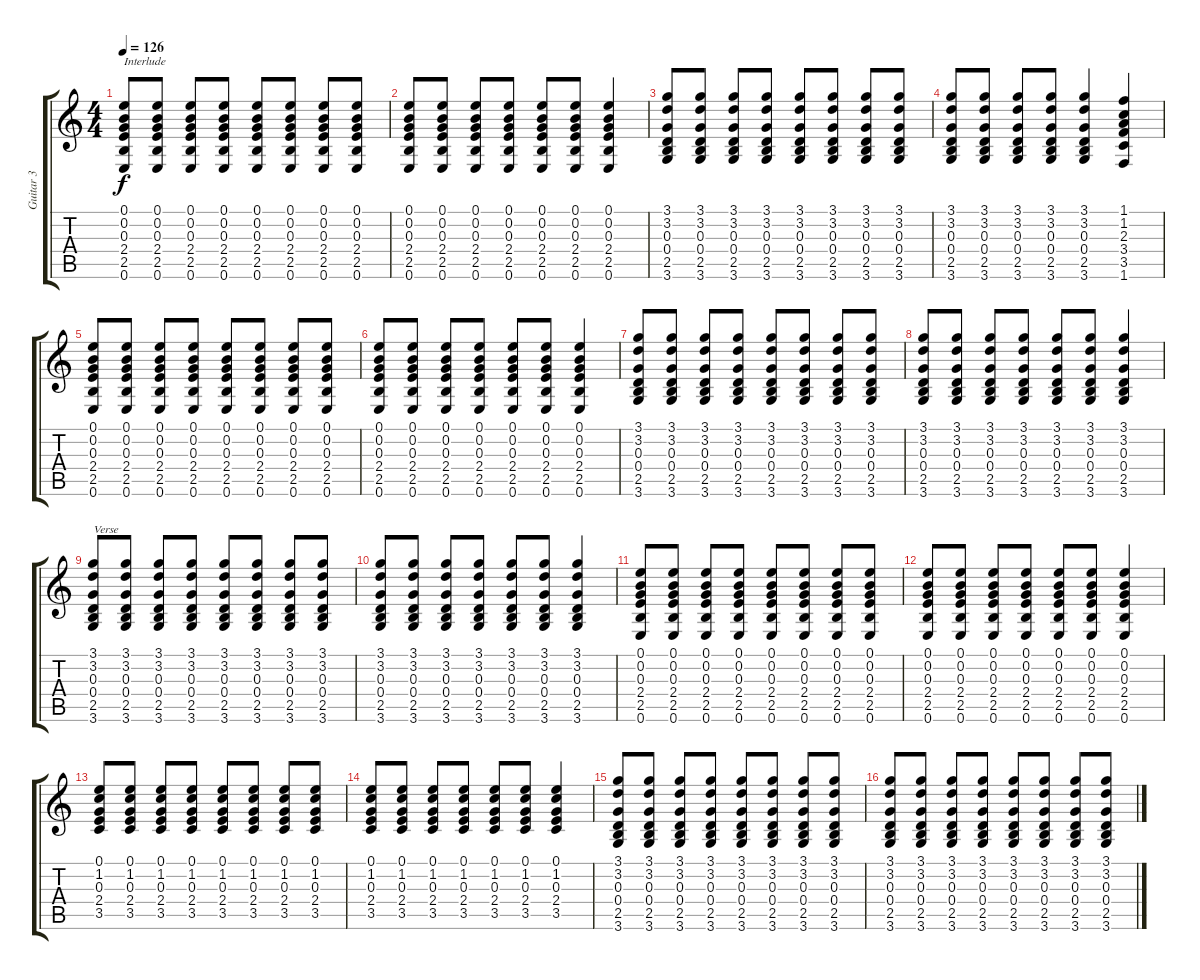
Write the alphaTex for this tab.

\track ("Guitar 3" "Guitar 3") {instrument acousticguitarsteel}
\staff {score tabs}
\tuning (E4 B3 G3 D3 A2 E2) {hide}
\ts (4 4)
\tempo 126
\clef g2
\ks c
(0.1 0.2 0.3 2.4 2.5 0.6).8{txt "Interlude" dy f} (0.1 0.2 0.3 2.4 2.5 0.6).8 (0.1 0.2 0.3 2.4 2.5 0.6).8 (0.1 0.2 0.3 2.4 2.5 0.6).8 (0.1 0.2 0.3 2.4 2.5 0.6).8 (0.1 0.2 0.3 2.4 2.5 0.6).8 (0.1 0.2 0.3 2.4 2.5 0.6).8 (0.1 0.2 0.3 2.4 2.5 0.6).8 |
(0.1 0.2 0.3 2.4 2.5 0.6).8 (0.1 0.2 0.3 2.4 2.5 0.6).8 (0.1 0.2 0.3 2.4 2.5 0.6).8 (0.1 0.2 0.3 2.4 2.5 0.6).8 (0.1 0.2 0.3 2.4 2.5 0.6).8 (0.1 0.2 0.3 2.4 2.5 0.6).8 (0.1 0.2 0.3 2.4 2.5 0.6).4 |
(3.1 3.2 0.3 0.4 2.5 3.6).8 (3.1 3.2 0.3 0.4 2.5 3.6).8 (3.1 3.2 0.3 0.4 2.5 3.6).8 (3.1 3.2 0.3 0.4 2.5 3.6).8 (3.1 3.2 0.3 0.4 2.5 3.6).8 (3.1 3.2 0.3 0.4 2.5 3.6).8 (3.1 3.2 0.3 0.4 2.5 3.6).8 (3.1 3.2 0.3 0.4 2.5 3.6).8 |
(3.1 3.2 0.3 0.4 2.5 3.6).8 (3.1 3.2 0.3 0.4 2.5 3.6).8 (3.1 3.2 0.3 0.4 2.5 3.6).8 (3.1 3.2 0.3 0.4 2.5 3.6).8 (3.1 3.2 0.3 0.4 2.5 3.6).4 (1.1 1.2 2.3 3.4 3.5 1.6).4 |
(0.1 0.2 0.3 2.4 2.5 0.6).8 (0.1 0.2 0.3 2.4 2.5 0.6).8 (0.1 0.2 0.3 2.4 2.5 0.6).8 (0.1 0.2 0.3 2.4 2.5 0.6).8 (0.1 0.2 0.3 2.4 2.5 0.6).8 (0.1 0.2 0.3 2.4 2.5 0.6).8 (0.1 0.2 0.3 2.4 2.5 0.6).8 (0.1 0.2 0.3 2.4 2.5 0.6).8 |
(0.1 0.2 0.3 2.4 2.5 0.6).8 (0.1 0.2 0.3 2.4 2.5 0.6).8 (0.1 0.2 0.3 2.4 2.5 0.6).8 (0.1 0.2 0.3 2.4 2.5 0.6).8 (0.1 0.2 0.3 2.4 2.5 0.6).8 (0.1 0.2 0.3 2.4 2.5 0.6).8 (0.1 0.2 0.3 2.4 2.5 0.6).4 |
(3.1 3.2 0.3 0.4 2.5 3.6).8 (3.1 3.2 0.3 0.4 2.5 3.6).8 (3.1 3.2 0.3 0.4 2.5 3.6).8 (3.1 3.2 0.3 0.4 2.5 3.6).8 (3.1 3.2 0.3 0.4 2.5 3.6).8 (3.1 3.2 0.3 0.4 2.5 3.6).8 (3.1 3.2 0.3 0.4 2.5 3.6).8 (3.1 3.2 0.3 0.4 2.5 3.6).8 |
(3.1 3.2 0.3 0.4 2.5 3.6).8 (3.1 3.2 0.3 0.4 2.5 3.6).8 (3.1 3.2 0.3 0.4 2.5 3.6).8 (3.1 3.2 0.3 0.4 2.5 3.6).8 (3.1 3.2 0.3 0.4 2.5 3.6).8 (3.1 3.2 0.3 0.4 2.5 3.6).8 (3.1 3.2 0.3 0.4 2.5 3.6).4 |
(3.1 3.2 0.3 0.4 2.5 3.6).8{txt "Verse"} (3.1 3.2 0.3 0.4 2.5 3.6).8 (3.1 3.2 0.3 0.4 2.5 3.6).8 (3.1 3.2 0.3 0.4 2.5 3.6).8 (3.1 3.2 0.3 0.4 2.5 3.6).8 (3.1 3.2 0.3 0.4 2.5 3.6).8 (3.1 3.2 0.3 0.4 2.5 3.6).8 (3.1 3.2 0.3 0.4 2.5 3.6).8 |
(3.1 3.2 0.3 0.4 2.5 3.6).8 (3.1 3.2 0.3 0.4 2.5 3.6).8 (3.1 3.2 0.3 0.4 2.5 3.6).8 (3.1 3.2 0.3 0.4 2.5 3.6).8 (3.1 3.2 0.3 0.4 2.5 3.6).8 (3.1 3.2 0.3 0.4 2.5 3.6).8 (3.1 3.2 0.3 0.4 2.5 3.6).4 |
(0.1 0.2 0.3 2.4 2.5 0.6).8 (0.1 0.2 0.3 2.4 2.5 0.6).8 (0.1 0.2 0.3 2.4 2.5 0.6).8 (0.1 0.2 0.3 2.4 2.5 0.6).8 (0.1 0.2 0.3 2.4 2.5 0.6).8 (0.1 0.2 0.3 2.4 2.5 0.6).8 (0.1 0.2 0.3 2.4 2.5 0.6).8 (0.1 0.2 0.3 2.4 2.5 0.6).8 |
(0.1 0.2 0.3 2.4 2.5 0.6).8 (0.1 0.2 0.3 2.4 2.5 0.6).8 (0.1 0.2 0.3 2.4 2.5 0.6).8 (0.1 0.2 0.3 2.4 2.5 0.6).8 (0.1 0.2 0.3 2.4 2.5 0.6).8 (0.1 0.2 0.3 2.4 2.5 0.6).8 (0.1 0.2 0.3 2.4 2.5 0.6).4 |
(0.1 1.2 0.3 2.4 3.5).8 (0.1 1.2 0.3 2.4 3.5).8 (0.1 1.2 0.3 2.4 3.5).8 (0.1 1.2 0.3 2.4 3.5).8 (0.1 1.2 0.3 2.4 3.5).8 (0.1 1.2 0.3 2.4 3.5).8 (0.1 1.2 0.3 2.4 3.5).8 (0.1 1.2 0.3 2.4 3.5).8 |
(0.1 1.2 0.3 2.4 3.5).8 (0.1 1.2 0.3 2.4 3.5).8 (0.1 1.2 0.3 2.4 3.5).8 (0.1 1.2 0.3 2.4 3.5).8 (0.1 1.2 0.3 2.4 3.5).8 (0.1 1.2 0.3 2.4 3.5).8 (0.1 1.2 0.3 2.4 3.5).4 |
(3.1 3.2 0.3 0.4 2.5 3.6).8 (3.1 3.2 0.3 0.4 2.5 3.6).8 (3.1 3.2 0.3 0.4 2.5 3.6).8 (3.1 3.2 0.3 0.4 2.5 3.6).8 (3.1 3.2 0.3 0.4 2.5 3.6).8 (3.1 3.2 0.3 0.4 2.5 3.6).8 (3.1 3.2 0.3 0.4 2.5 3.6).8 (3.1 3.2 0.3 0.4 2.5 3.6).8 |
(3.1 3.2 0.3 0.4 2.5 3.6).8 (3.1 3.2 0.3 0.4 2.5 3.6).8 (3.1 3.2 0.3 0.4 2.5 3.6).8 (3.1 3.2 0.3 0.4 2.5 3.6).8 (3.1 3.2 0.3 0.4 2.5 3.6).8 (3.1 3.2 0.3 0.4 2.5 3.6).8 (3.1 3.2 0.3 0.4 2.5 3.6).8 (3.1 3.2 0.3 0.4 2.5 3.6).8
